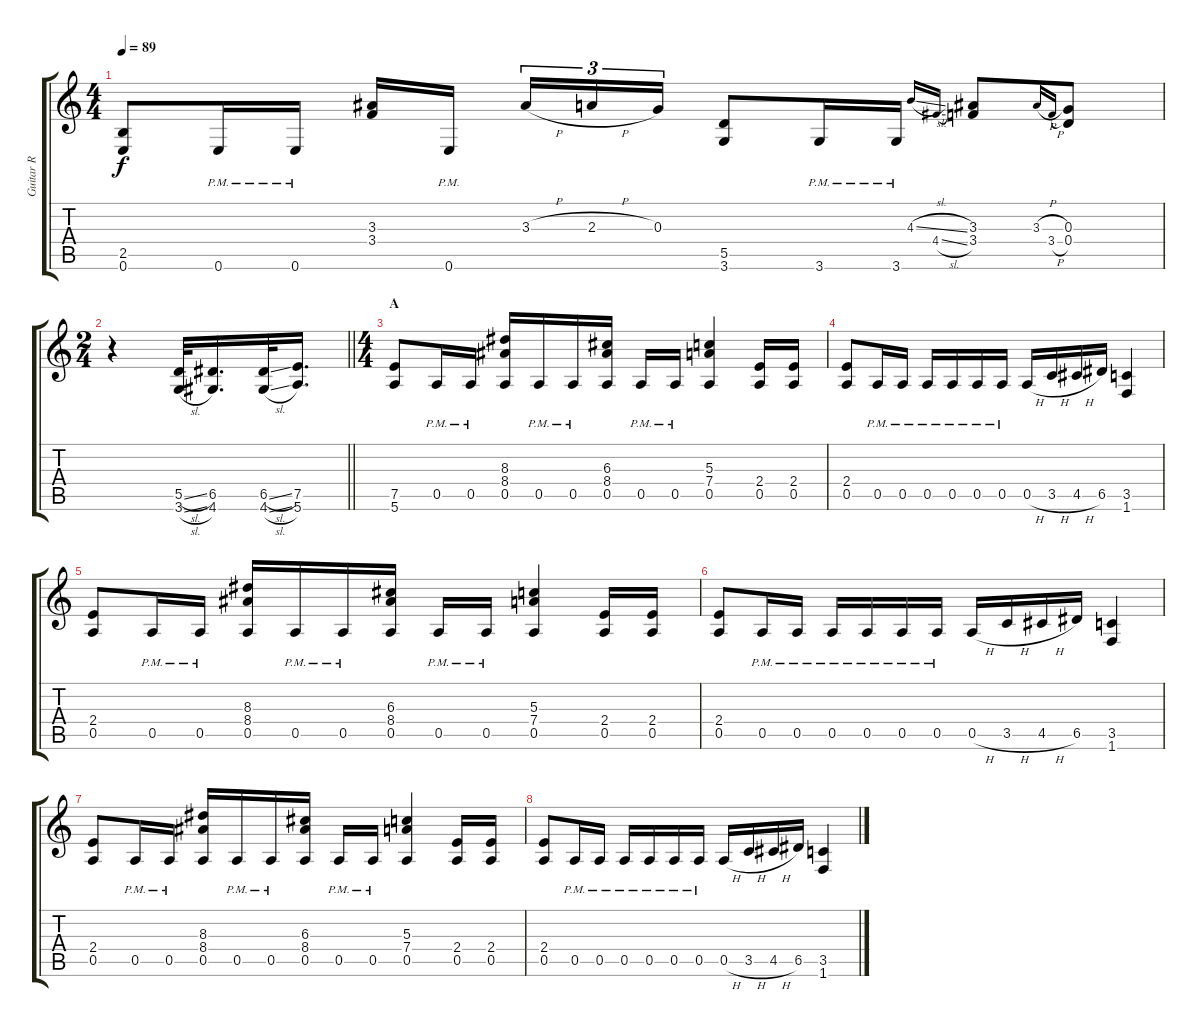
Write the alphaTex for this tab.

\track ("Guitar R" "Guitar R") {instrument overdrivenguitar}
\staff {score tabs}
\tuning (E4 B3 G3 D3 A2 E2) {hide}
\ts (4 4)
\tempo 89
\clef g2
\ks c
(2.5 0.6).8{dy f} 0.6{pm}.16 0.6{pm}.16 (3.3 3.4).16 0.6{pm}.16{beam splitsecondary} 3.3{h}.16{tu (3 2)} 2.3{h}.16{tu (3 2)} 0.3.16{tu (3 2)} (5.5 3.6).8 3.6{pm}.16 3.6{pm}.16 4.3{sl}.16{gr onbeat} 4.4{sl}.16{gr onbeat} (3.3 3.4).8 3.3{h}.16{gr onbeat} 3.4{h}.16{gr onbeat} (0.3 0.4).8 |
\ts (2 4)
\barLineRight lightlight
r.4 (5.5{sl} 3.6{sl}).32 (6.5 4.6).16{d} (6.5{sl} 4.6{sl}).32 (7.5 5.6).16{d} |
\ts (4 4)
\section ("" "A")
(7.5 5.6).8 0.5{pm}.16 0.5{pm}.16 (8.3 8.4 0.5).16 0.5{pm}.16 0.5{pm}.16 (6.3 8.4 0.5).16 0.5{pm}.16 0.5{pm}.16 (5.3 7.4 0.5).4 (2.4 0.5).16 (2.4 0.5).16 |
(2.4 0.5).8 0.5{pm}.16 0.5{pm}.16 0.5{pm}.16 0.5{pm}.16 0.5{pm}.16 0.5{pm}.16 0.5{h}.16 3.5{h}.16 4.5{h}.16 6.5.16 (3.5 1.6).4 |
(2.4 0.5).8 0.5{pm}.16 0.5{pm}.16 (8.3 8.4 0.5).16 0.5{pm}.16 0.5{pm}.16 (6.3 8.4 0.5).16 0.5{pm}.16 0.5{pm}.16 (5.3 7.4 0.5).4 (2.4 0.5).16 (2.4 0.5).16 |
(2.4 0.5).8 0.5{pm}.16 0.5{pm}.16 0.5{pm}.16 0.5{pm}.16 0.5{pm}.16 0.5{pm}.16 0.5{h}.16 3.5{h}.16 4.5{h}.16 6.5.16 (3.5 1.6).4 |
(2.4 0.5).8 0.5{pm}.16 0.5{pm}.16 (8.3 8.4 0.5).16 0.5{pm}.16 0.5{pm}.16 (6.3 8.4 0.5).16 0.5{pm}.16 0.5{pm}.16 (5.3 7.4 0.5).4 (2.4 0.5).16 (2.4 0.5).16 |
(2.4 0.5).8 0.5{pm}.16 0.5{pm}.16 0.5{pm}.16 0.5{pm}.16 0.5{pm}.16 0.5{pm}.16 0.5{h}.16 3.5{h}.16 4.5{h}.16 6.5.16 (3.5 1.6).4
